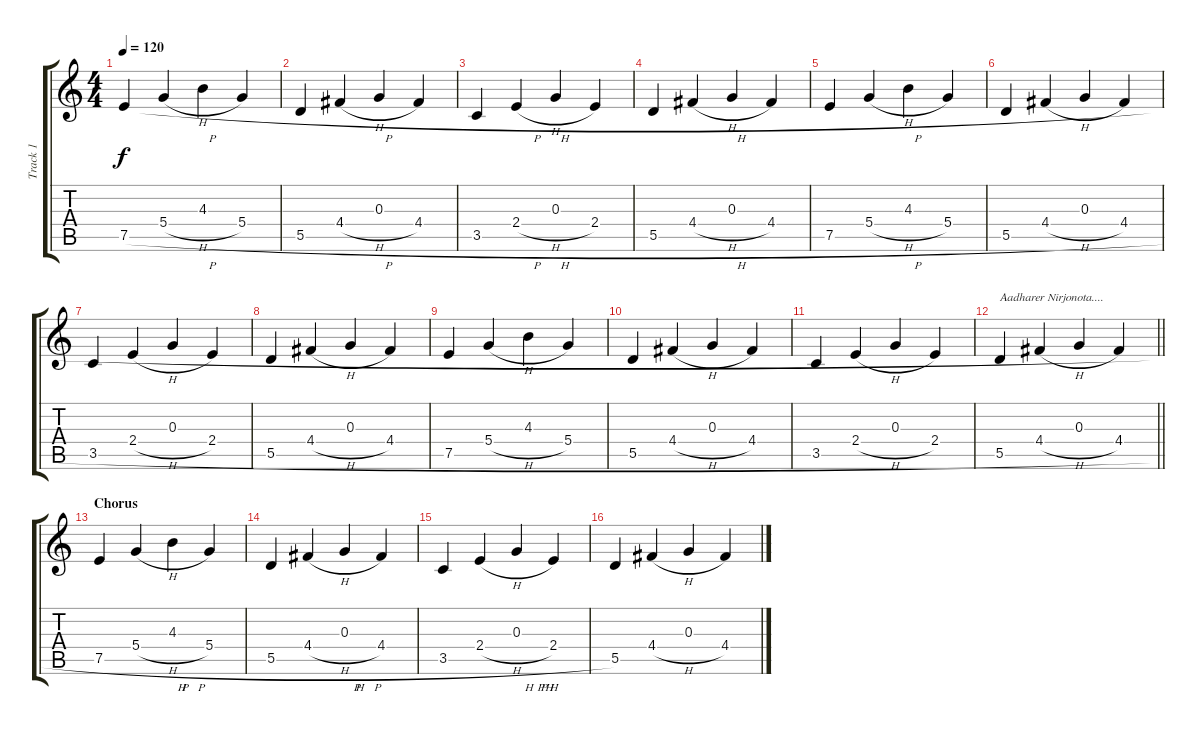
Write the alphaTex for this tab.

\track ("Track 1" "Track 1") {instrument electricguitarjazz}
\staff {score tabs}
\tuning (E4 B3 G3 D3 A2 E2) {hide}
\ts (4 4)
\tempo 120
\clef g2
\ks c
7.5{h}.4{dy f} 5.4{h}.4 4.3.4 5.4.4 |
5.5{h}.4 4.4{h}.4 0.3.4 4.4.4 |
3.5{h}.4 2.4{h}.4 0.3.4 2.4.4 |
5.5{h}.4 4.4{h}.4 0.3.4 4.4.4 |
7.5{h}.4 5.4{h}.4 4.3.4 5.4.4 |
5.5{h}.4 4.4{h}.4 0.3.4 4.4.4 |
3.5{h}.4 2.4{h}.4 0.3.4 2.4.4 |
5.5{h}.4 4.4{h}.4 0.3.4 4.4.4 |
7.5{h}.4 5.4{h}.4 4.3.4 5.4.4 |
5.5{h}.4 4.4{h}.4 0.3.4 4.4.4 |
3.5{h}.4 2.4{h}.4 0.3.4 2.4.4 |
\barLineRight lightlight
5.5{h}.4{txt "Aadharer Nirjonota...."} 4.4{h}.4 0.3.4 4.4.4 |
\section ("" "Chorus")
7.5{h}.4 5.4{h}.4 4.3.4 5.4.4 |
5.5{h}.4 4.4{h}.4 0.3.4 4.4.4 |
3.5{h}.4 2.4{h}.4 0.3.4 2.4.4 |
5.5{h}.4 4.4{h}.4 0.3.4 4.4.4
